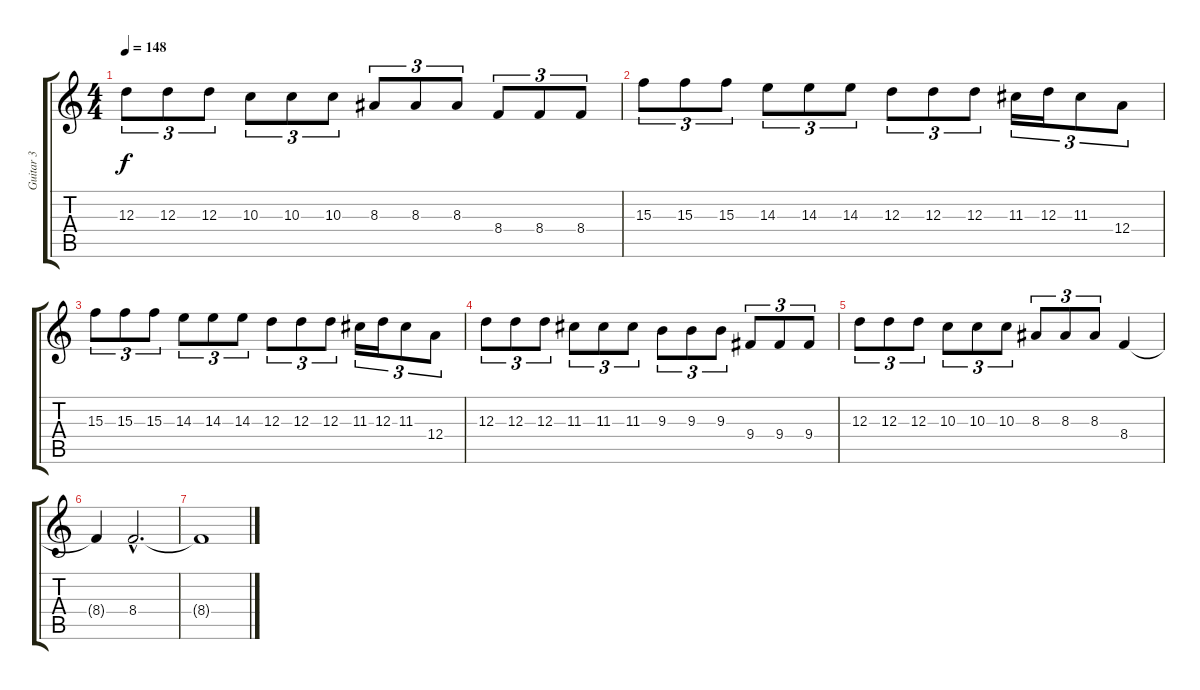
\track ("Guitar 3" "Guitar 3") {instrument overdrivenguitar}
\staff {score tabs}
\tuning (B3 Gb3 D3 A2 E2 B1) {hide}
\ts (4 4)
\tempo 148
\clef g2
\ks c
12.3.8{tu (3 2) dy f} 12.3.8{tu (3 2)} 12.3.8{tu (3 2)} 10.3.8{tu (3 2)} 10.3.8{tu (3 2)} 10.3.8{tu (3 2)} 8.3.8{tu (3 2)} 8.3.8{tu (3 2)} 8.3.8{tu (3 2)} 8.4.8{tu (3 2)} 8.4.8{tu (3 2)} 8.4.8{tu (3 2)} |
15.3.8{tu (3 2)} 15.3.8{tu (3 2)} 15.3.8{tu (3 2)} 14.3.8{tu (3 2)} 14.3.8{tu (3 2)} 14.3.8{tu (3 2)} 12.3.8{tu (3 2)} 12.3.8{tu (3 2)} 12.3.8{tu (3 2)} 11.3.16{tu (3 2)} 12.3.16{tu (3 2)} 11.3.8{tu (3 2)} 12.4.8{tu (3 2)} |
15.3.8{tu (3 2)} 15.3.8{tu (3 2)} 15.3.8{tu (3 2)} 14.3.8{tu (3 2)} 14.3.8{tu (3 2)} 14.3.8{tu (3 2)} 12.3.8{tu (3 2)} 12.3.8{tu (3 2)} 12.3.8{tu (3 2)} 11.3.16{tu (3 2)} 12.3.16{tu (3 2)} 11.3.8{tu (3 2)} 12.4.8{tu (3 2)} |
12.3.8{tu (3 2)} 12.3.8{tu (3 2)} 12.3.8{tu (3 2)} 11.3.8{tu (3 2)} 11.3.8{tu (3 2)} 11.3.8{tu (3 2)} 9.3.8{tu (3 2)} 9.3.8{tu (3 2)} 9.3.8{tu (3 2)} 9.4.8{tu (3 2)} 9.4.8{tu (3 2)} 9.4.8{tu (3 2)} |
12.3.8{tu (3 2)} 12.3.8{tu (3 2)} 12.3.8{tu (3 2)} 10.3.8{tu (3 2)} 10.3.8{tu (3 2)} 10.3.8{tu (3 2)} 8.3.8{tu (3 2)} 8.3.8{tu (3 2)} 8.3.8{tu (3 2)} 8.4.4 |
8.4{t}.4 8.4{hac}.2{d} |
8.4{t}.1
